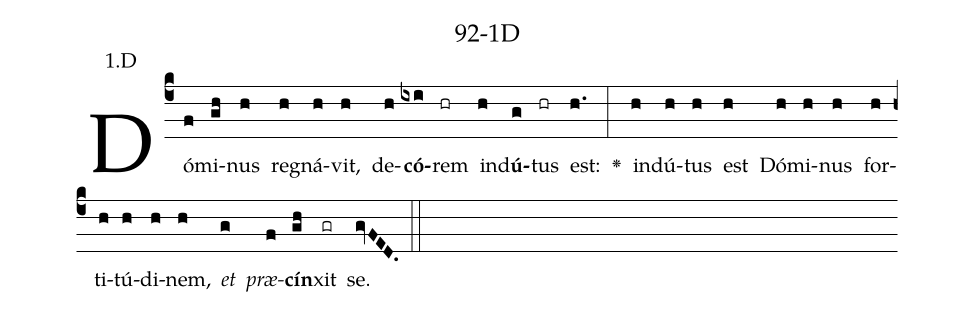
name: 92-1D;
annotation: 1.D;
%%
(c4)Dó(f)mi(gh)nus(h) re(h)gná(h)vit,(h) de(h)<b>có</b>(ixi)rem(hr) ind(h)<b>ú</b>(g)tus(hr) est:(h.) <v>\greheightstar</v>(:) ind(h)ú(h)tus(h) est(h) Dó(h)mi(h)nus(h) for(h)ti(h)tú(h)di(h)nem,(h) <i>et</i>(g) <i>præ</i>(f)<b>cín</b>(gh)xit(gr) se.(gvFED.) (::)


%E(h) u(h) o(g) u(f) a(gh) e.(gvFED.) (::)
